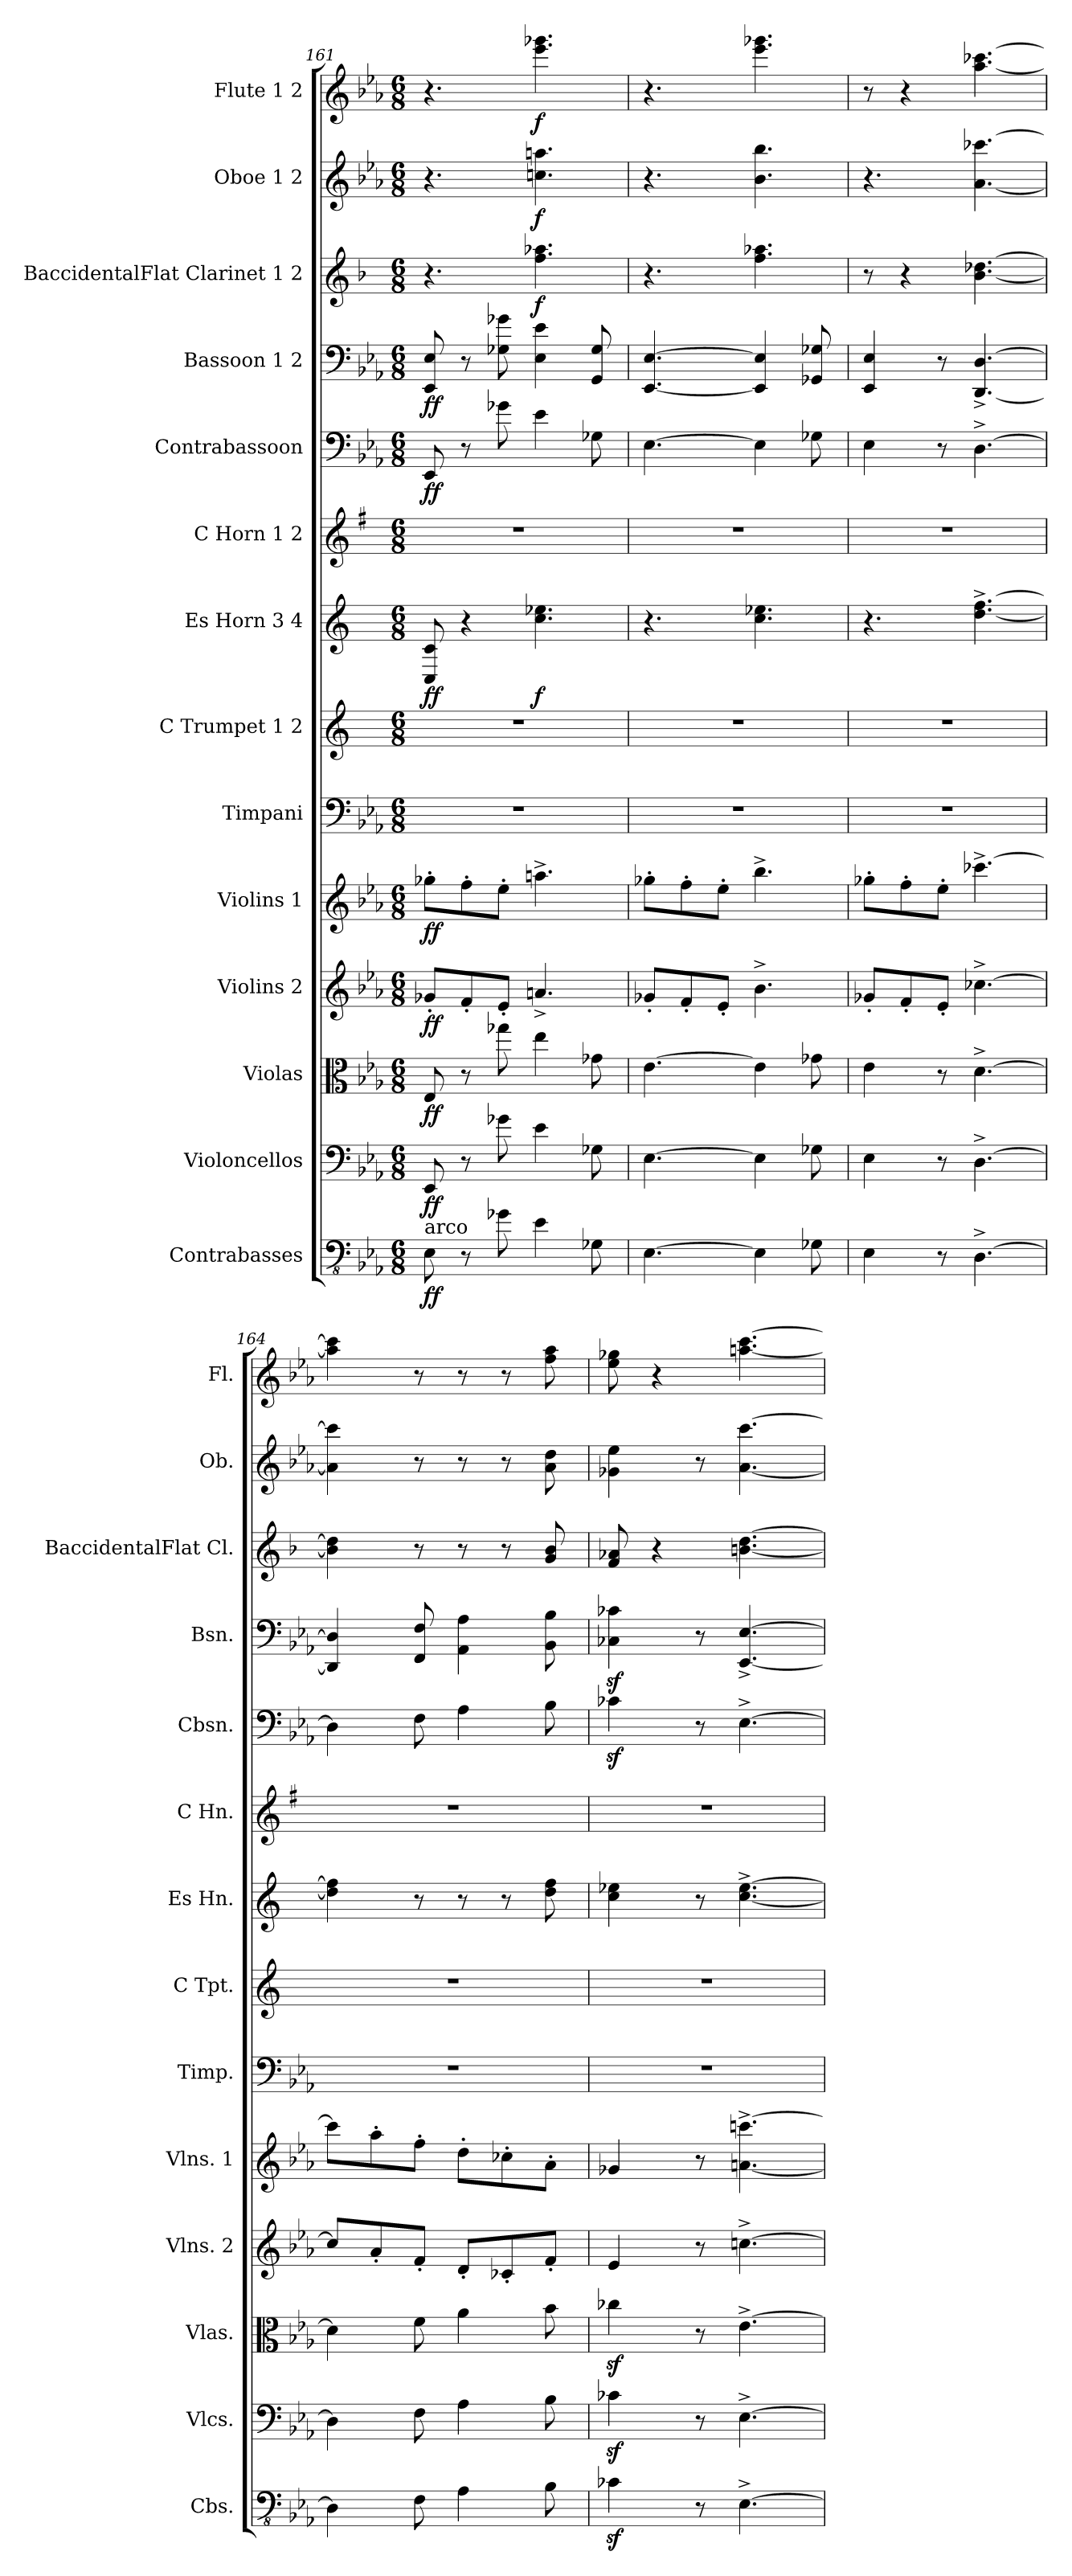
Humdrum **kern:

**kern	**dynam	**kern	**dynam	**kern	**dynam	**kern	**dynam	**kern	**dynam	**kern	**kern	**kern	**dynam	**kern	**kern	**dynam	**kern	**dynam	**kern	**dynam	**kern	**dynam	**kern	**dynam
*part14	*part14	*part13	*part13	*part12	*part12	*part11	*part11	*part10	*part10	*part9	*part8	*part7	*part7	*part6	*part5	*part5	*part4	*part4	*part3	*part3	*part2	*part2	*part1	*part1
*staff14	*staff14	*staff13	*staff13	*staff12	*staff12	*staff11	*staff11	*staff10	*staff10	*staff9	*staff8	*staff7	*staff7	*staff6	*staff5	*staff5	*staff4	*staff4	*staff3	*staff3	*staff2	*staff2	*staff1	*staff1
*I"Contrabasses	*	*I"Violoncellos	*	*I"Violas	*	*I"Violins 2	*	*I"Violins 1	*	*I"Timpani	*I"C Trumpet 1 2	*I"Es Horn 3 4	*	*I"C Horn 1 2	*I"Contrabassoon	*	*I"Bassoon 1 2	*	*I"BaccidentalFlat Clarinet 1 2	*	*I"Oboe 1 2	*	*I"Flute  1 2	*
*I'Cbs.	*	*I'Vlcs.	*	*I'Vlas.	*	*I'Vlns. 2	*	*I'Vlns. 1	*	*I'Timp.	*I'C Tpt.	*I'Es Hn.	*	*I'C Hn.	*I'Cbsn.	*	*I'Bsn.	*	*I'BaccidentalFlat Cl.	*	*I'Ob.	*	*I'Fl.	*
*clefFv4	*	*clefF4	*	*clefC3	*	*clefG2	*	*clefG2	*	*clefF4	*clefG2	*clefG2	*	*clefG2	*clefF4	*	*clefF4	*	*clefG2	*	*clefG2	*	*clefG2	*
*	*	*	*	*	*	*	*	*	*	*	*	*ITrd5c9	*	*ITrd4c7	*ITrd7c12	*	*	*	*ITrd1c2	*	*	*	*	*
*k[b-e-a-]	*	*k[b-e-a-]	*	*k[b-e-a-]	*	*k[b-e-a-]	*	*k[b-e-a-]	*	*k[b-e-a-]	*k[]	*k[b-e-a-]	*	*k[]	*k[b-e-a-]	*	*k[b-e-a-]	*	*k[b-e-a-]	*	*k[b-e-a-]	*	*k[b-e-a-]	*
*M6/8	*	*M6/8	*	*M6/8	*	*M6/8	*	*M6/8	*	*M6/8	*M6/8	*M6/8	*	*M6/8	*M6/8	*	*M6/8	*	*M6/8	*	*M6/8	*	*M6/8	*
=161	=161	=161	=161	=161	=161	=161	=161	=161	=161	=161	=161	=161	=161	=161	=161	=161	=161	=161	=161	=161	=161	=161	=161	=161
!LO:TX:a:t=arco	!	!	!	!	!	!	!	!	!	!	!	!	!	!	!	!	!	!	!	!	!	!	!	!
!	!LO:DY:b	!	!LO:DY:b	!	!LO:DY:b	!	!LO:DY:b	!	!LO:DY:b	!	!	!	!LO:DY:b	!	!	!LO:DY:b	!	!LO:DY:b	!	!	!	!	!	!
8EE-\	ff	8EE-/	ff	8E-/	ff	8g-X'/L	ff	8gg-X'\L	ff	2.r	2.r	8EE-/ 8E-/	ff	2.r	8EEE-/	ff	8EE-/ 8E-/	ff	4.r	.	4.r	.	4.r	.
8r	.	8r	.	8r	.	8f'/	.	8ff'\	.	.	.	4r	.	.	8r	.	8r	.	.	.	.	.	.	.
8G-X\	.	8g-X\	.	8gg-X\	.	8e-'/J	.	8ee-'\J	.	.	.	.	.	.	8G-X\	.	8G-X\ 8g-X\	.	.	.	.	.	.	.
!	!	!	!	!	!	!	!	!	!	!	!	!	!LO:DY:b	!	!	!	!	!	!	!LO:DY:b	!	!LO:DY:b	!	!LO:DY:b
4E-\	.	4e-\	.	4ee-\	.	4.an^/	.	4.aan^\	.	.	.	4.e-\ 4.g-X\	f	.	4E-\	.	4E-\ 4e-\	.	4.ee-\ 4.gg-X\	f	4.ccn\ 4.aan\	f	4.eee-\ 4.ggg-X\	f
8GG-X\	.	8G-X\	.	8g-X\	.	.	.	.	.	.	.	.	.	.	8GG-X\	.	8GG/ 8G-/	.	.	.	.	.	.	.
=162	=162	=162	=162	=162	=162	=162	=162	=162	=162	=162	=162	=162	=162	=162	=162	=162	=162	=162	=162	=162	=162	=162	=162	=162
[4.EE-\	.	[4.E-\	.	[4.e-\	.	8g-X'/L	.	8gg-X'\L	.	2.r	2.r	4.r	.	2.r	[4.EE-\	.	[4.EE-/ [4.E-/	.	4.r	.	4.r	.	4.r	.
.	.	.	.	.	.	8f'/	.	8ff'\	.	.	.	.	.	.	.	.	.	.	.	.	.	.	.	.
.	.	.	.	.	.	8e-'/J	.	8ee-'\J	.	.	.	.	.	.	.	.	.	.	.	.	.	.	.	.
4EE-\]	.	4E-\]	.	4e-\]	.	4.b-^\	.	4.bb-^\	.	.	.	4.e-\ 4.g-X\	.	.	4EE-\]	.	4EE-/] 4E-/]	.	4.ee-\ 4.gg-X\	.	4.b-\ 4.bb-\	.	4.eee-\ 4.ggg-X\	.
8GG-X\	.	8G-X\	.	8g-X\	.	.	.	.	.	.	.	.	.	.	8GG-X\	.	8GG-X/ 8G-X/	.	.	.	.	.	.	.
=163	=163	=163	=163	=163	=163	=163	=163	=163	=163	=163	=163	=163	=163	=163	=163	=163	=163	=163	=163	=163	=163	=163	=163	=163
4EE-\	.	4E-\	.	4e-\	.	8g-X'/L	.	8gg-X'\L	.	2.r	2.r	4.r	.	2.r	4EE-\	.	4EE-/ 4E-/	.	8r	.	4.r	.	8r	.
.	.	.	.	.	.	8f'/	.	8ff'\	.	.	.	.	.	.	.	.	.	.	4r	.	.	.	4r	.
8r	.	8r	.	8r	.	8e-'/J	.	8ee-'\J	.	.	.	.	.	.	8r	.	8r	.	.	.	.	.	.	.
[4.DD^\	.	[4.D^\	.	[4.d^\	.	[4.cc-X^\	.	[4.ccc-X^\	.	.	.	[4.f\^ [4.a-\^	.	.	[4.DD^\	.	[4.DD/^ [4.D/^	.	[4.a-\ [4.cc-X\	.	[4.a-\ [4.ccc-X\	.	[4.aa-\ [4.ccc-X\	.
!!LO:PB:g=z
=164	=164	=164	=164	=164	=164	=164	=164	=164	=164	=164	=164	=164	=164	=164	=164	=164	=164	=164	=164	=164	=164	=164	=164	=164
4DD\]	.	4D\]	.	4d\]	.	8cc-/L]	.	8ccc-\L]	.	2.r	2.r	4f\] 4a-\]	.	2.r	4DD\]	.	4DD/] 4D/]	.	4a-\] 4cc-\]	.	4a-\] 4ccc-\]	.	4aa-\] 4ccc-\]	.
.	.	.	.	.	.	8a-'/	.	8aa-'\	.	.	.	.	.	.	.	.	.	.	.	.	.	.	.	.
8FF\	.	8F\	.	8f\	.	8f'/J	.	8ff'\J	.	.	.	8r	.	.	8FF\	.	8FF/ 8F/	.	8r	.	8r	.	8r	.
4AA-\	.	4A-\	.	4a-\	.	8d'/L	.	8dd'\L	.	.	.	8r	.	.	4AA-\	.	4AA-\ 4A-\	.	8r	.	8r	.	8r	.
.	.	.	.	.	.	8c-X'/	.	8cc-X'\	.	.	.	8r	.	.	.	.	.	.	8r	.	8r	.	8r	.
8BB-\	.	8B-\	.	8b-\	.	8f'/J	.	8a-'\J	.	.	.	8f\ 8a-\	.	.	8BB-\	.	8BB-\ 8B-\	.	8f/ 8a-/	.	8a-\ 8dd\	.	8ff\ 8aa-\	.
=165	=165	=165	=165	=165	=165	=165	=165	=165	=165	=165	=165	=165	=165	=165	=165	=165	=165	=165	=165	=165	=165	=165	=165	=165
4C-Xz<\	.	4c-Xz<\	.	4cc-Xz<\	.	4e-/	.	4g-X/	.	2.r	2.r	4e-\ 4g-X\	.	2.r	4C-Xz<\	.	4C-X\z< 4c-X\z<	.	8e-/ 8g-X/	.	4g-X\ 4ee-\	.	8ee-\ 8gg-X\	.
.	.	.	.	.	.	.	.	.	.	.	.	.	.	.	.	.	.	.	4r	.	.	.	4r	.
8r	.	8r	.	8r	.	8r	.	8r	.	.	.	8r	.	.	8r	.	8r	.	.	.	8r	.	.	.
[4.EE-^\	.	[4.E-^\	.	[4.e-^\	.	[4.ccn^\	.	[4.an\^ [4.cccn\^	.	.	.	[4.e-\^ [4.g-\^	.	.	[4.EE-^\	.	[4.EE-/^ [4.E-/^	.	[4.an\ [4.cc\	.	[4.a-\ [4.ccc\	.	[4.aan\ [4.ccc\	.
=	=	=	=	=	=	=	=	=	=	=	=	=	=	=	=	=	=	=	=	=	=	=	=	=
*-	*-	*-	*-	*-	*-	*-	*-	*-	*-	*-	*-	*-	*-	*-	*-	*-	*-	*-	*-	*-	*-	*-	*-	*-
